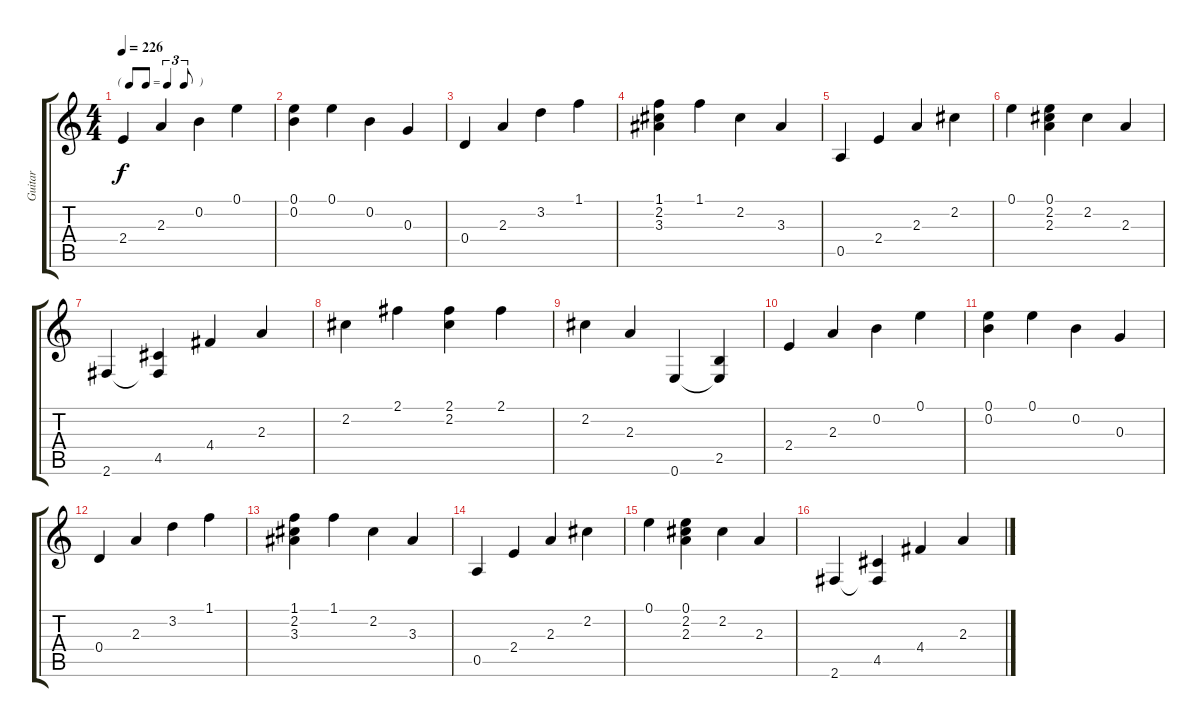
\track ("Guitar" "Guitar") {instrument distortionguitar}
\staff {score tabs}
\tuning (E4 B3 G3 D3 A2 E2) {hide}
\ts (4 4)
\tf triplet8th
\tempo 226
\clef g2
\ks c
2.4.4{dy f} 2.3.4 0.2.4 0.1.4 |
(0.1 0.2).4 0.1.4 0.2.4 0.3.4 |
0.4.4 2.3.4 3.2.4 1.1.4 |
(1.1 2.2 3.3).4 1.1.4 2.2.4 3.3.4 |
0.5.4 2.4.4 2.3.4 2.2.4 |
0.1.4 (0.1 2.2 2.3).4 2.2.4 2.3.4 |
2.6.4 (4.5 2.6{t}).4 4.4.4 2.3.4 |
2.2.4 2.1.4 (2.1 2.2).4 2.1.4 |
2.2.4 2.3.4 0.6.4 (2.5 0.6{t}).4 |
2.4.4 2.3.4 0.2.4 0.1.4 |
(0.1 0.2).4 0.1.4 0.2.4 0.3.4 |
0.4.4 2.3.4 3.2.4 1.1.4 |
(1.1 2.2 3.3).4 1.1.4 2.2.4 3.3.4 |
0.5.4 2.4.4 2.3.4 2.2.4 |
0.1.4 (0.1 2.2 2.3).4 2.2.4 2.3.4 |
2.6.4 (4.5 2.6{t}).4 4.4.4 2.3.4
